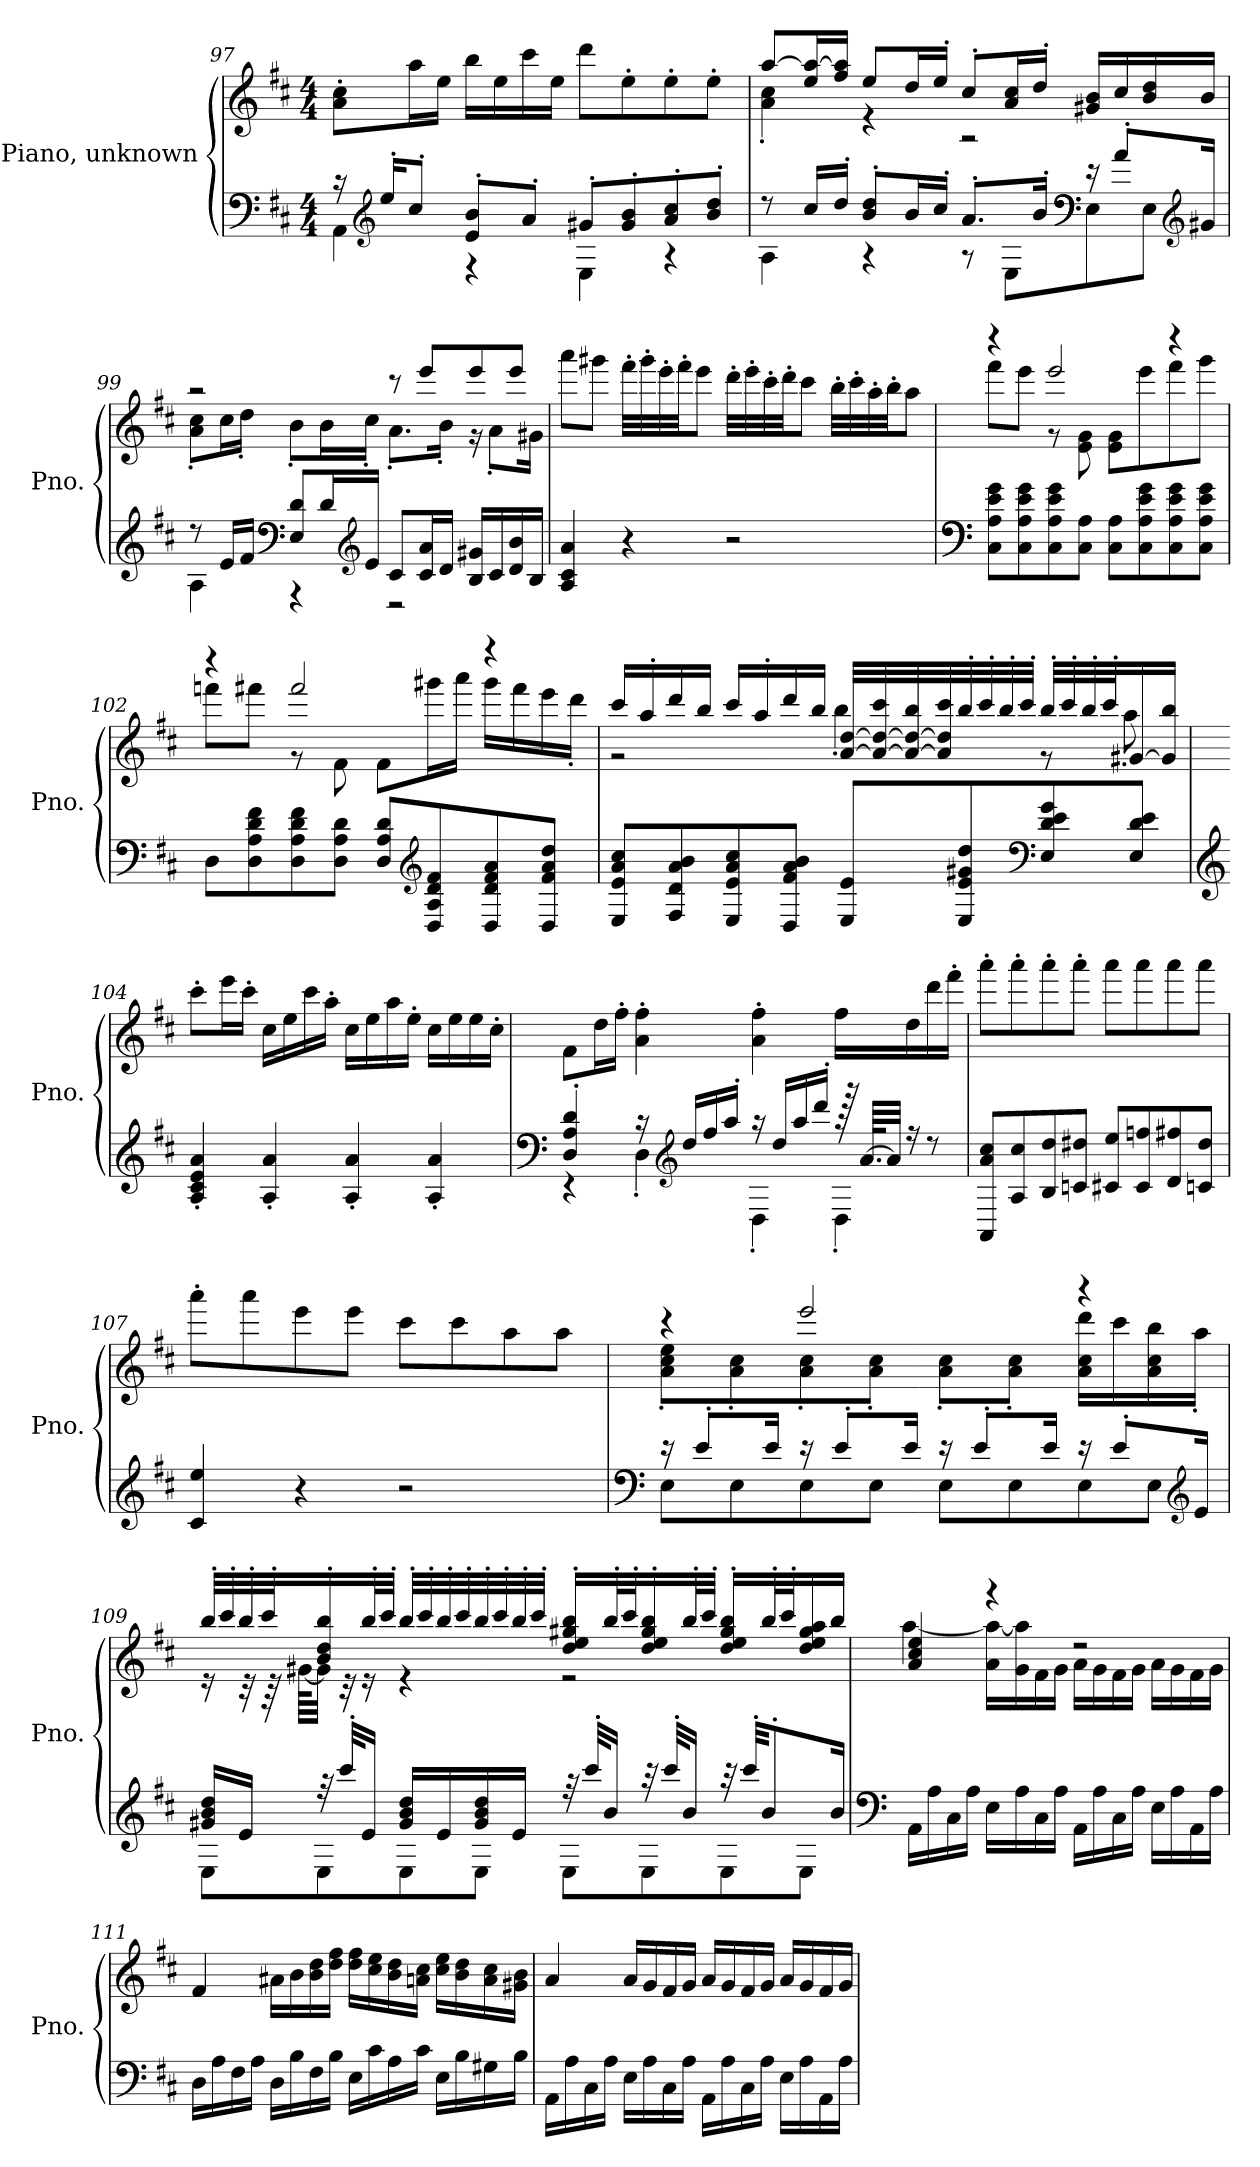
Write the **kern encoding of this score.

**kern	**kern
*part1	*part1
*staff2	*staff1
*I"Piano, unknown	*
*I'Pno.	*
!!LO:LB:g=z
*clefF4	*clefG2
*k[f#c#]	*k[f#c#]
*M4/4	*M4/4
=97	=97
*^	*
16r	4AA\	8a\' 8cc#\'L
*clefG2	*	*
16ee'/KL	.	.
8cc#'/J	.	16aa\L
.	.	16ee\JJ
8e/' 8b/'L	4r	16bb\LL
.	.	16ee\
8a'/J	.	16ccc#\
.	.	16ee\JJ
8g#X'/L	4E\	8ddd\L
8g#/' 8b/'	.	8ee'\
8a/' 8cc#/'	4r	8ee'\
8b/' 8dd/'J	.	8ee'\J
=98	=98	=98
*	*	*^
8r	4A\	[8aa/L	4a\' 4cc#\'
16cc#/LL	.	16ee/ 16aa/_L	.
16dd'/JJ	.	16ff#/ 16aa/]JJ	.
8b/' 8dd/'L	4r	8ee/L	4r
16b/L	.	16dd/L	.
16cc#'/JJ	.	16ee'/JJ	.
8.a'/L	8r	8cc#'/L	2r
.	8E\L	16a/ 16cc#/L	.
16b'/Jk	.	16dd'/JJ	.
*clefF4	*	*	*
16r	8E\	16g#X/ 16b/LL	.
8a'/L	.	16cc#/	.
.	8E\J	16b/ 16dd/	.
*clefG2	*	*	*
16g#X/Jk	.	16b/JJ	.
!!LO:LB:g=z	!!
=99	=99	=99	=99
8r	4A\	2r	8a\' 8cc#\'L
16e/LL	.	.	16cc#\L
16f#/JJ	.	.	16dd'\JJ
*clefF4	*	*	*
8E/ 8d/L	4r	.	8b'\L
16d/L	.	.	16b\L
*clefG2	*	*	*
16e/JJ	.	.	16cc#'\JJ
8c#/L	2r	8r	8.a'\L
16c#/ 16a/L	.	8eee/L	.
16d/JJ	.	.	16b'\Jk
16B/ 16g#X/LL	.	8eee/	16r
16c#/	.	.	8a'\L
16d/ 16b/	.	8eee/J	.
16B/JJ	.	.	16g#X\Jk
*v	*v	*	*
*	*v	*v
=100	=100
4A/ 4c#/ 4a/	8aaa\L
.	8ggg#X\J
4r	32fff#'\LLL
.	32ggg#'\
.	32eee'\
.	32fff#'\JJ
.	8eee\J
2r	32ddd'\LLL
.	32eee'\
.	32ccc#'\
.	32ddd'\JJ
.	8ccc#\J
.	32bb'\LLL
.	32ccc#'\
.	32aa'\
.	32bb'\JJ
.	8aa\J
!!LO:LB:g=z
=101	=101
*clefF4	*
*	*^
8C#\ 8A\ 8e\ 8g\L	4r	8fff#\L
8C#\ 8A\ 8e\ 8g\	.	8eee\J
8C#\ 8A\ 8e\ 8g\	2eee/	8r
8C#\ 8A\J	.	8e\ 8g\
8C#\ 8A\L	.	8e\ 8g\L
8C#\ 8A\ 8e\ 8g\	.	8eee\
8C#\ 8A\ 8e\ 8g\	4r	8fff#\
8C#\ 8A\ 8e\ 8g\J	.	8ggg\J
=102	=102	=102
8D\L	4r	8fffn\L
8D\ 8A\ 8d\ 8f#\	.	8fff#X\J
8D\ 8A\ 8d\ 8f#\	2fff#/	8r
8D\ 8A\ 8d\J	.	8f#\
8D/ 8A/ 8d/L	.	8f#\L
*clefG2	*	*
8D/ 8A/ 8d/ 8f#/	.	16ggg#X\L
.	.	16aaa\JJ
8D/ 8d/ 8f#/ 8a/	4r	16ggg#\LL
.	.	16fff#\
8D/ 8f#/ 8a/ 8dd/J	.	16eee\
.	.	16ddd'\JJ
!!LO:LB:g=z	!!
=103	=103	=103
8E/ 8e/ 8a/ 8cc#/L	16ccc#/LL	2r
.	16aa'/	.
8F#/ 8d/ 8a/ 8b/	16ddd/	.
.	16bb/JJ	.
8E/ 8e/ 8a/ 8cc#/	16ccc#/LL	.
.	16aa'/	.
8D/ 8f#/ 8a/ 8b/J	16ddd/	.
.	16bb/JJ	.
8E/ 8e/L	[32a/ [32dd/LLL	4bb'\
.	32a/_ 32dd/_ 32ccc#/	.
.	32a/_ 32dd/_ 32bb/	.
.	32a/] 32dd/] 32ccc#/	.
8E/ 8e/ 8g#X/ 8dd/	32bb'/	.
.	32ccc#'/	.
.	32bb'/	.
.	32ccc#'/JJJ	.
*clefF4	*	*
8E/ 8d/ 8e/ 8g#/	32bb'/LLL	8r
.	32ccc#'/	.
.	32bb'/	.
.	32ccc#'/J	.
8E/ 8d/ 8e/J	[16g#X/	8aa'\
.	16g#/] 16bb/JJ	.
*	*v	*v
!!LO:PB:g=z
=104	=104
*clefG2	*
4A/' 4c#/' 4e/' 4a/'	8ccc#'\L
.	16eee\L
.	16ccc#'\JJ
4A/' 4a/'	16cc#\LL
.	16ee\
.	16ccc#\
.	16aa'\JJ
4A/' 4a/'	16cc#\LL
.	16ee\
.	16aa\
.	16ee'\JJ
4A/' 4a/'	16cc#\LL
.	16ee\
.	16ee\
.	16cc#'\JJ
=105	=105
*clefF4	*
*^	*
4D/' 4A/' 4d/'	4r	8f#\L
.	.	16dd\L
.	.	16ff#'\JJ
16r	4D'\	4a\' 4ff#\'
*clefG2	*	*
16dd/LL	.	.
16ff#/	.	.
16aa'/JJ	.	.
16r	4D'\	4a\' 4ff#\'
16dd/LL	.	.
16aa/	.	.
16ddd'/JJ	.	.
128r	4D'\	16ff#\LL
[64.a/KLLL	.	.
32a/JJJ]	.	.
16r	.	16dd\
8r	.	16ddd\
.	.	16fff#'\JJ
*v	*v	*
!!LO:LB:g=z
=106	=106
8AA/ 8a/ 8cc#/L	8aaa'\L
8A/ 8cc#/	8aaa'\
8B/ 8dd/	8aaa'\
8cn/ 8dd#X/J	8aaa'\J
8c#X/ 8ee/L	8aaa\L
8c#/ 8ffn/	8aaa\
8d/ 8ff#X/	8aaa\
8cn/ 8dd#/J	8aaa\J
=107	=107
4c#/ 4ee/	8aaa'\L
.	8aaa\
4r	8eee\
.	8eee\J
2r	8ccc#\L
.	8ccc#\
.	8aa\
.	8aa\J
=108	=108
*clefF4	*
*^	*^
16r	8E\L	4r	8a\' 8cc#\' 8ee\'L
8e'/L	.	.	.
.	8E\	.	8a\' 8cc#\'
16e/Jk	.	.	.
16r	8E\	2eee/	8a\' 8cc#\'
8e'/L	.	.	.
.	8E\J	.	8a\' 8cc#\'J
16e/Jk	.	.	.
16r	8E\L	.	8a\' 8cc#\'L
8e'/L	.	.	.
.	8E\	.	8a\' 8cc#\'J
16e/Jk	.	.	.
16r	8E\	4r	16a\ 16cc#\ 16ddd\LL
8e'/L	.	.	16ccc#\
.	8E\J	.	16a\ 16cc#\ 16bb\
*clefG2	*	*	*
16e/Jk	.	.	16aa'\JJ
!!LO:LB:g=z	!!
=109	=109	=109	=109
16g#X/ 16b/ 16dd/LL	8E\L	32bb'/LLL	16r
.	.	32ccc#'/	.
16e/JJ	.	32bb'/	32r
.	.	32ccc#'/J	64r
.	.	.	[64g#X\KLLL
32r	8E\	16b/' 16dd/' 16bb/'	32g#\JJJ]
32ccc#'/KLL	.	.	32r
16e/JJ	.	32bb'/L	16r
.	.	32ccc#'/JJJ	.
16g#/ 16b/ 16dd/LL	8E\	32bb'/LLL	4r
.	.	32ccc#'/	.
16e/	.	32bb'/	.
.	.	32ccc#'/	.
16g#/ 16b/ 16dd/	8E\J	32bb'/	.
.	.	32ccc#'/	.
16e/JJ	.	32bb'/	.
.	.	32ccc#'/JJJ	.
32r	8E\L	16dd/' 16ee/' 16gg#X/' 16bb/'LL	2r
32ccc#'/KLL	.	.	.
16b/JJ	.	32bb'/L	.
.	.	32ccc#'/J	.
32r	8E\	16dd/' 16ee/' 16gg#/' 16bb/'	.
32ccc#'/KLL	.	.	.
16b/JJ	.	32bb'/L	.
.	.	32ccc#'/JJJ	.
32r	8E\	16dd/' 16ee/' 16gg#/' 16bb/'LL	.
32ccc#'/KKL	.	.	.
8b'/	.	32bb'/L	.
.	.	32ccc#'/J	.
.	8E\J	16dd/ 16ee/ 16gg#/ 16aa/	.
16b/Jk	.	16bb/JJ	.
*v	*v	*	*
!!LO:LB:g=z	!!
=110	=110	=110
*clefF4	*	*
16AA\LL	4a/ 4cc#/ 4ee/	[4aa\
16A\	.	.
16C#\	.	.
16A\JJ	.	.
16E\LL	4r	16a\ 16aa\_LL
16A\	.	16g\ 16aa\]
16C#\	.	16f#\
16A\JJ	.	16g\JJ
16AA\LL	2r	16a\LL
16A\	.	16g\
16C#\	.	16f#\
16A\JJ	.	16g\JJ
16E\LL	.	16a\LL
16A\	.	16g\
16AA\	.	16f#\
16A\JJ	.	16g\JJ
*	*v	*v
=111	=111
16D\LL	4f#/
16A\	.
16F#\	.
16A\JJ	.
16D\LL	16a#X\LL
16B\	16b\
16F#\	16b\ 16dd\
16B\JJ	16dd\ 16ff#\JJ
16E\LL	16dd\ 16ff#\LL
16c#\	16cc#\ 16ee\
16A\	16b\ 16dd\
16c#\JJ	16an\ 16cc#\JJ
16E\LL	16cc#\ 16ee\LL
16B\	16b\ 16dd\
16G#X\	16a\ 16cc#\
16B\JJ	16g#X\ 16b\JJ
!!LO:LB:g=z
=112	=112
16AA\LL	4a/
16A\	.
16C#\	.
16A\JJ	.
16E\LL	16a/LL
16A\	16g/
16C#\	16f#/
16A\JJ	16g/JJ
16AA\LL	16a/LL
16A\	16g/
16C#\	16f#/
16A\JJ	16g/JJ
16E\LL	16a/LL
16A\	16g/
16AA\	16f#/
16A\JJ	16g/JJ
=	=
*-	*-
